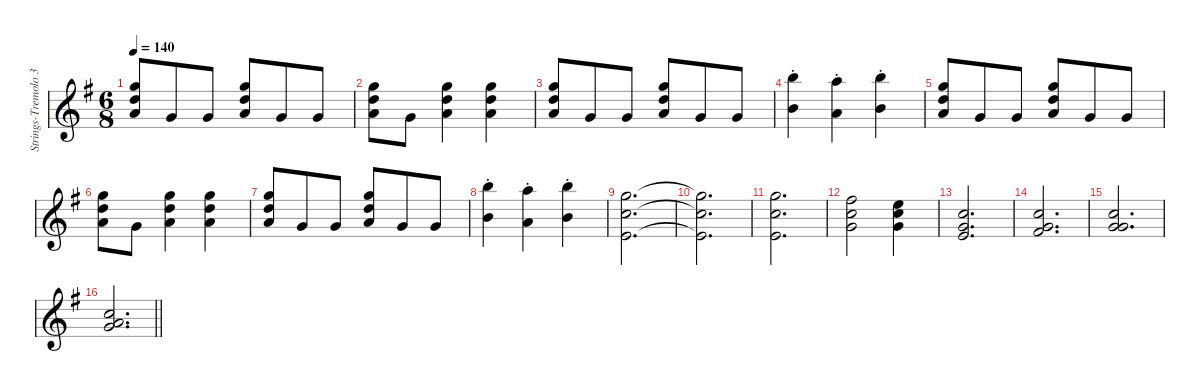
\defaultSystemsLayout 8
\hideDynamics
\bracketExtendMode groupsimilarinstruments
\firstSystemTrackNameMode fullname
\otherSystemsTrackNameOrientation horizontal
\track ("Strings-Tremolo 3" "vln.") {defaultSystemsLayout 8 instrument tremolostrings}
\staff {score}
\tuning (E4 B3 G3 D3 A2 E2)
\ts (6 8)
\tempo 140
\clef g2
\ks g
(15.1{acc forcenatural} 15.2{acc forcenatural} 14.3{acc forcenatural}).8{dy f beam Up} 17.4{acc forcenatural}.8{beam Up} 17.4{acc forcenatural}.8{beam Up} (15.1{acc forcenatural} 15.2{acc forcenatural} 14.3{acc forcenatural}).8{beam Up} 17.4{acc forcenatural}.8{beam Up} 17.4{acc forcenatural}.8{beam Up} |
(15.1{acc forcenatural} 15.2{acc forcenatural} 14.3{acc forcenatural}).8{beam Down} 17.4{acc forcenatural}.8{beam Down} (15.1{acc forcenatural} 15.2{acc forcenatural} 14.3{acc forcenatural}).4{beam Down} (15.1{acc forcenatural} 15.2{acc forcenatural} 14.3{acc forcenatural}).4{beam Down} |
(15.1{acc forcenatural} 15.2{acc forcenatural} 14.3{acc forcenatural}).8{beam Up} 17.4{acc forcenatural}.8{beam Up} 17.4{acc forcenatural}.8{beam Up} (15.1{acc forcenatural} 15.2{acc forcenatural} 14.3{acc forcenatural}).8{beam Up} 17.4{acc forcenatural}.8{beam Up} 17.4{acc forcenatural}.8{beam Up} |
(19.1{st acc forcenatural} 16.3{st acc forcenatural}).4{beam Down} (17.1{st acc forcenatural} 14.3{st acc forcenatural}).4{beam Down} (19.1{st acc forcenatural} 16.3{st acc forcenatural}).4{beam Down} |
(15.1{acc forcenatural} 15.2{acc forcenatural} 14.3{acc forcenatural}).8{beam Up} 17.4{acc forcenatural}.8{beam Up} 17.4{acc forcenatural}.8{beam Up} (15.1{acc forcenatural} 15.2{acc forcenatural} 14.3{acc forcenatural}).8{beam Up} 17.4{acc forcenatural}.8{beam Up} 17.4{acc forcenatural}.8{beam Up} |
(15.1{acc forcenatural} 15.2{acc forcenatural} 14.3{acc forcenatural}).8{beam Down} 17.4{acc forcenatural}.8{beam Down} (15.1{acc forcenatural} 15.2{acc forcenatural} 14.3{acc forcenatural}).4{beam Down} (15.1{acc forcenatural} 15.2{acc forcenatural} 14.3{acc forcenatural}).4{beam Down} |
(15.1{acc forcenatural} 15.2{acc forcenatural} 14.3{acc forcenatural}).8{beam Up} 17.4{acc forcenatural}.8{beam Up} 17.4{acc forcenatural}.8{beam Up} (15.1{acc forcenatural} 15.2{acc forcenatural} 14.3{acc forcenatural}).8{beam Up} 17.4{acc forcenatural}.8{beam Up} 17.4{acc forcenatural}.8{beam Up} |
(19.1{st acc forcenatural} 16.3{st acc forcenatural}).4{beam Down} (17.1{st acc forcenatural} 14.3{st acc forcenatural}).4{beam Down} (19.1{st acc forcenatural} 16.3{st acc forcenatural}).4{beam Down} |
(15.1{acc forcenatural} 13.2{acc forcenatural} 14.4{acc forcenatural}).2{d beam Down} |
(15.1{t acc forcenatural} 13.2{t acc forcenatural} 14.4{t acc forcenatural}).2{d beam Down} |
(15.1{acc forcenatural} 13.2{acc forcenatural} 14.4{acc forcenatural}).2{d beam Down} |
(14.1{acc #} 13.2{acc forcenatural} 12.3{acc forcenatural}).2{beam Down} (12.1{acc forcenatural} 13.2{acc forcenatural} 12.3{acc forcenatural}).4{beam Down} |
(13.2{acc forcenatural} 12.3{acc forcenatural} 14.4{acc forcenatural}).2{d beam Up} |
(13.2{acc forcenatural} 12.3{acc forcenatural} 16.4{acc #}).2{d beam Up} |
(13.2{acc forcenatural} 12.3{acc forcenatural} 17.4{acc forcenatural}).2{d beam Up} |
\barLineRight lightlight
(13.2{acc forcenatural} 12.3{acc forcenatural} 19.4{acc forcenatural}).2{d beam Up}
